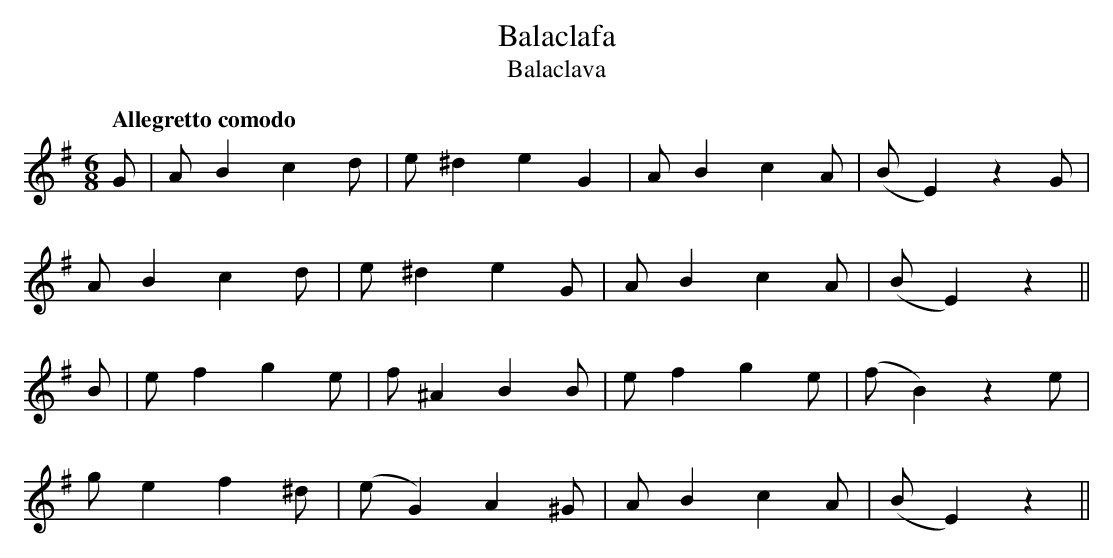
X:1
T:Balaclafa
T:Balaclava
M:6/8
L:1/8
Q:"Allegretto comodo"
K:Emin
G|AB2 c2d|e ^d2 e2G2|AB2 c2A|(BE2) z2G|
A B2 c2 d|e ^d2 e2G|A B2 c2A|(BE2) z2||
B|e f2g2e|f ^A2B2B|e f2g2e|(fB2) z2e|
g e2 f2 ^d|(eG2) A2^G|A B2 c2A|(BE2) z2||
